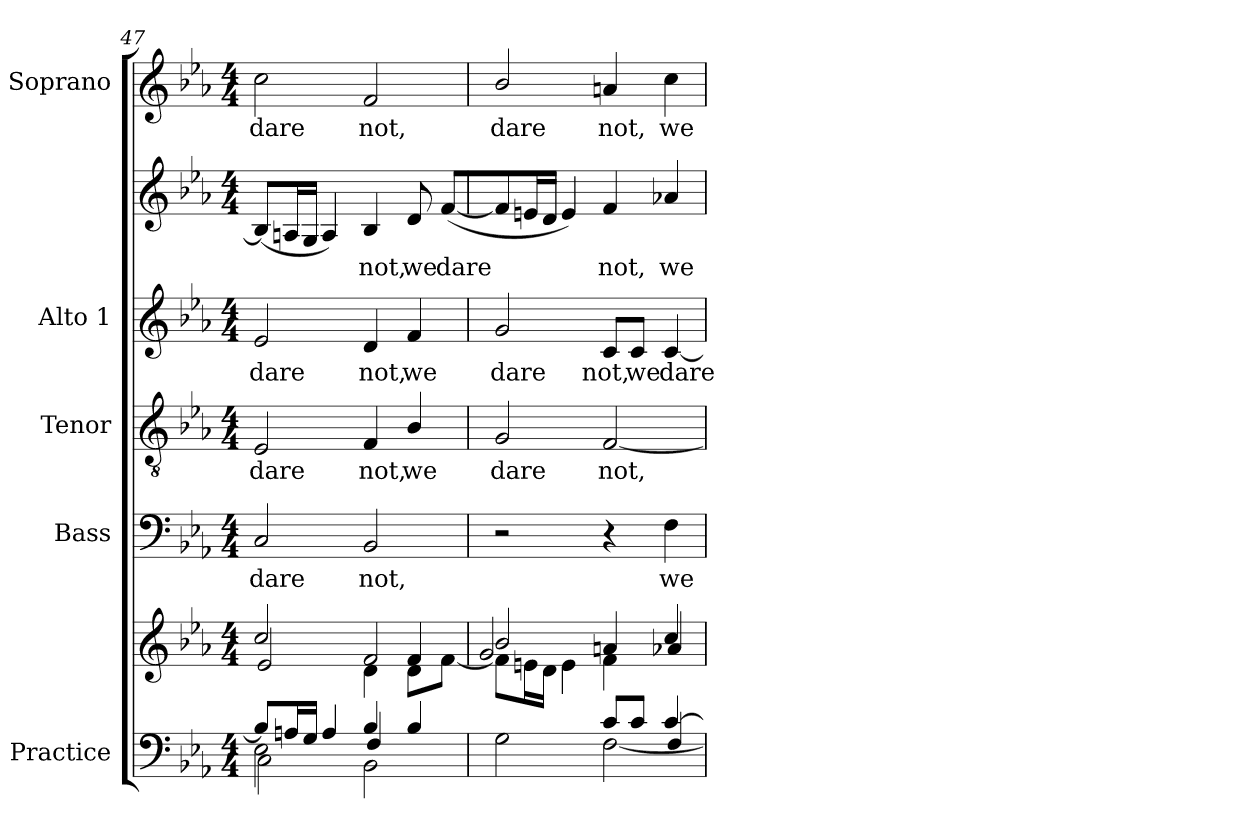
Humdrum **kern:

**kern	**kern	**kern	**text	**kern	**text	**kern	**text	**kern	**text	**kern	**text
*part5	*part5	*part4	*part4	*part3	*part3	*part2	*part2	*part2	*part2	*part1	*part1
*staff7	*staff6	*staff5	*staff5	*staff4	*staff4	*staff3	*staff3	*staff2	*staff2	*staff1	*staff1
*I"Practice	*	*I"Bass	*	*I"Tenor	*	*I"Alto 1	*	*	*	*I"Soprano	*
*	*	*I'B	*	*I'T	*	*I'A	*	*	*	*I'S	*
!!LO:LB:g=z
*clefF4	*clefG2	*clefF4	*	*clefGv2	*	*clefG2	*	*clefG2	*	*clefG2	*
*k[b-e-a-]	*k[b-e-a-]	*k[b-e-a-]	*	*k[b-e-a-]	*	*k[b-e-a-]	*	*k[b-e-a-]	*	*k[b-e-a-]	*
*E-:	*E-:	*E-:	*	*E-:	*	*E-:	*	*E-:	*	*E-:	*
*M4/4	*M4/4	*M4/4	*	*M4/4	*	*M4/4	*	*M4/4	*	*M4/4	*
=47	=47	=47	=47	=47	=47	=47	=47	=47	=47	=47	=47
*^	*^	*	*	*	*	*	*	*	*	*	*
*	*^	*	*^	*	*	*	*	*	*	*	*	*	*
!	!	!	!	!	!	!	!LO:LY:b	!	!LO:LY:b	!	!LO:LY:b	!	!	!	!LO:LY:b
8B-/L]	2E-\	2C\	2cc/	2.ryy	2e-	2C	dare	2E-	dare	2e-	dare	(<8B-L]	.	2cc	dare
16An/L	.	.	.	.	.	.	.	.	.	.	.	16AnL	.	.	.
16G/JJ	.	.	.	.	.	.	.	.	.	.	.	16GJJ	.	.	.
4A/	.	.	.	.	.	.	.	.	.	.	.	4A)	.	.	.
!	!	!	!	!	!	!	!LO:LY:b	!	!LO:LY:b	!	!LO:LY:b	!	!LO:LY:b	!	!LO:LY:b
4B-/	4F/	2BB-\	2f/	.	4d\	2BB-	not,	4F	not,	4d	not,	4B-	not,	2f	not,
!	!	!	!	!	!	!	!	!	!LO:LY:b	!	!LO:LY:b	!	!LO:LY:b	!	!
4ryy	4B-/	.	.	8d\L	4f	.	.	4B-/	we	4f	we	8d	we	.	.
!	!	!	!	!	!	!	!	!	!	!	!	!	!LO:LY:b	!	!
.	.	.	.	[8f\J	.	.	.	.	.	.	.	(<[8fL	dare	.	.
=48	=48	=48	=48	=48	=48	=48	=48	=48	=48	=48	=48	=48	=48	=48	=48
!	!	!	!	!	!	!	!	!	!LO:LY:b	!	!LO:LY:b	!	!	!	!LO:LY:b
2ryy	2G\	2ryy	2b-/	8f\L]	2g	2r	.	2G	dare	2g	dare	8f]	.	2b-/	dare
.	.	.	.	16en\L	.	.	.	.	.	.	.	16enL	.	.	.
.	.	.	.	16d\JJ	.	.	.	.	.	.	.	16dJJ	.	.	.
.	.	.	.	4e\	.	.	.	.	.	.	.	4e)	.	.	.
!	!	!	!	!	!	!	!	!	!LO:LY:b	!	!LO:LY:b	!	!LO:LY:b	!	!LO:LY:b
8c/L	[2F\	4ryy	4an/	4f	2ryy	4r	.	[2F	not,	8c/L	not,	4f	not,	4an	not,
!	!	!	!	!	!	!	!	!	!	!	!LO:LY:b	!	!	!	!
8c/J	.	.	.	.	.	.	.	.	.	8c/J	we	.	.	.	.
!	!	!	!	!	!	!	!LO:LY:b	!	!	!	!LO:LY:b	!	!LO:LY:b	!	!LO:LY:b
[4c/	.	4F/	4cc/	4a-X/	.	4F	we	.	.	[4c	dare	4a-X	we	4cc	we
*v	*v	*v	*	*	*	*	*	*	*	*	*	*	*	*	*
*	*v	*v	*v	*	*	*	*	*	*	*	*	*	*
=	=	=	=	=	=	=	=	=	=	=	=
*-	*-	*-	*-	*-	*-	*-	*-	*-	*-	*-	*-
